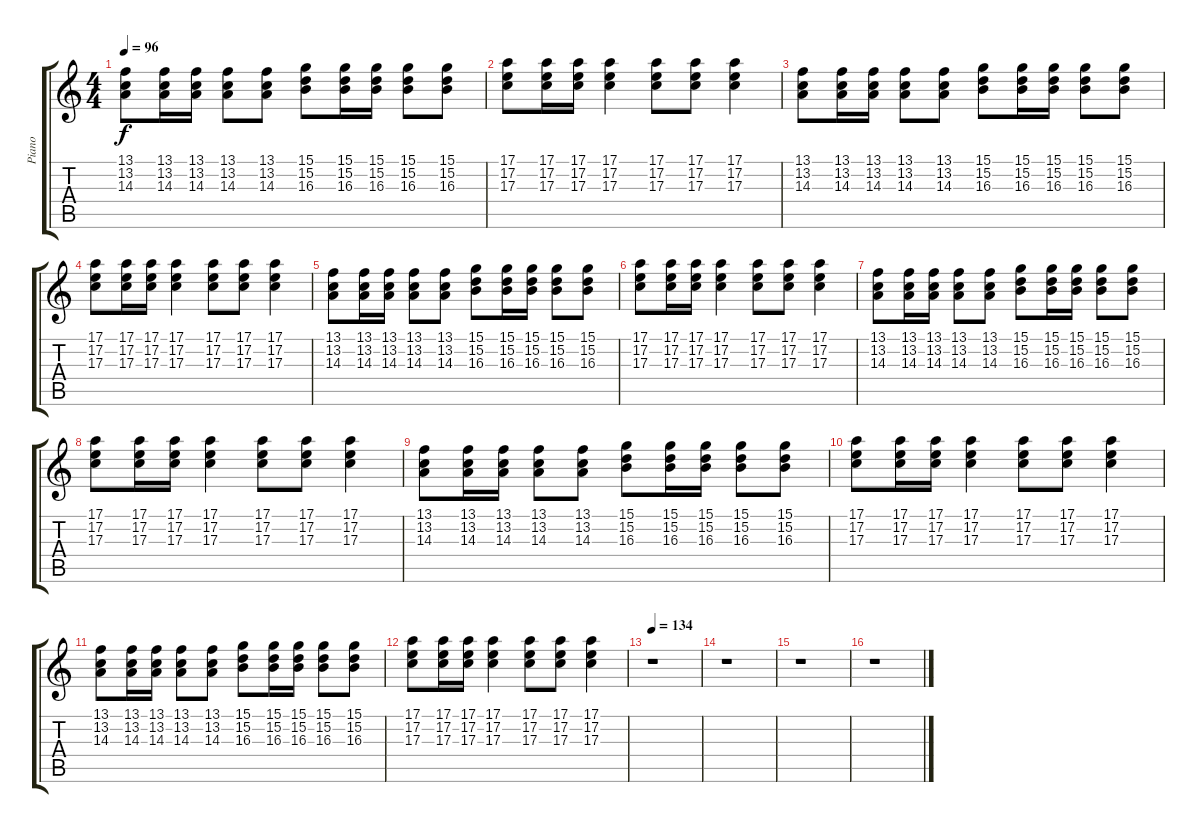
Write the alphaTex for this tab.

\track ("Piano" "Piano") {instrument electricpiano1}
\staff {score tabs}
\tuning (E4 B3 G3 D3 A2 E2) {hide}
\ts (4 4)
\tempo 96
\clef g2
\ks c
(13.1 13.2 14.3).8{dy f} (13.1 13.2 14.3).16 (13.1 13.2 14.3).16 (13.1 13.2 14.3).8 (13.1 13.2 14.3).8 (15.1 15.2 16.3).8 (15.1 15.2 16.3).16 (15.1 15.2 16.3).16 (15.1 15.2 16.3).8 (15.1 15.2 16.3).8 |
(17.1 17.2 17.3).8 (17.1 17.2 17.3).16 (17.1 17.2 17.3).16 (17.1 17.2 17.3).4 (17.1 17.2 17.3).8 (17.1 17.2 17.3).8 (17.1 17.2 17.3).4 |
(13.1 13.2 14.3).8 (13.1 13.2 14.3).16 (13.1 13.2 14.3).16 (13.1 13.2 14.3).8 (13.1 13.2 14.3).8 (15.1 15.2 16.3).8 (15.1 15.2 16.3).16 (15.1 15.2 16.3).16 (15.1 15.2 16.3).8 (15.1 15.2 16.3).8 |
(17.1 17.2 17.3).8 (17.1 17.2 17.3).16 (17.1 17.2 17.3).16 (17.1 17.2 17.3).4 (17.1 17.2 17.3).8 (17.1 17.2 17.3).8 (17.1 17.2 17.3).4 |
(13.1 13.2 14.3).8 (13.1 13.2 14.3).16 (13.1 13.2 14.3).16 (13.1 13.2 14.3).8 (13.1 13.2 14.3).8 (15.1 15.2 16.3).8 (15.1 15.2 16.3).16 (15.1 15.2 16.3).16 (15.1 15.2 16.3).8 (15.1 15.2 16.3).8 |
(17.1 17.2 17.3).8 (17.1 17.2 17.3).16 (17.1 17.2 17.3).16 (17.1 17.2 17.3).4 (17.1 17.2 17.3).8 (17.1 17.2 17.3).8 (17.1 17.2 17.3).4 |
(13.1 13.2 14.3).8 (13.1 13.2 14.3).16 (13.1 13.2 14.3).16 (13.1 13.2 14.3).8 (13.1 13.2 14.3).8 (15.1 15.2 16.3).8 (15.1 15.2 16.3).16 (15.1 15.2 16.3).16 (15.1 15.2 16.3).8 (15.1 15.2 16.3).8 |
(17.1 17.2 17.3).8 (17.1 17.2 17.3).16 (17.1 17.2 17.3).16 (17.1 17.2 17.3).4 (17.1 17.2 17.3).8 (17.1 17.2 17.3).8 (17.1 17.2 17.3).4 |
(13.1 13.2 14.3).8 (13.1 13.2 14.3).16 (13.1 13.2 14.3).16 (13.1 13.2 14.3).8 (13.1 13.2 14.3).8 (15.1 15.2 16.3).8 (15.1 15.2 16.3).16 (15.1 15.2 16.3).16 (15.1 15.2 16.3).8 (15.1 15.2 16.3).8 |
(17.1 17.2 17.3).8 (17.1 17.2 17.3).16 (17.1 17.2 17.3).16 (17.1 17.2 17.3).4 (17.1 17.2 17.3).8 (17.1 17.2 17.3).8 (17.1 17.2 17.3).4 |
(13.1 13.2 14.3).8 (13.1 13.2 14.3).16 (13.1 13.2 14.3).16 (13.1 13.2 14.3).8 (13.1 13.2 14.3).8 (15.1 15.2 16.3).8 (15.1 15.2 16.3).16 (15.1 15.2 16.3).16 (15.1 15.2 16.3).8 (15.1 15.2 16.3).8 |
(17.1 17.2 17.3).8 (17.1 17.2 17.3).16 (17.1 17.2 17.3).16 (17.1 17.2 17.3).4 (17.1 17.2 17.3).8 (17.1 17.2 17.3).8 (17.1 17.2 17.3).4 |
\tempo 134
r.1 |
r.1 |
r.1 |
r.1
